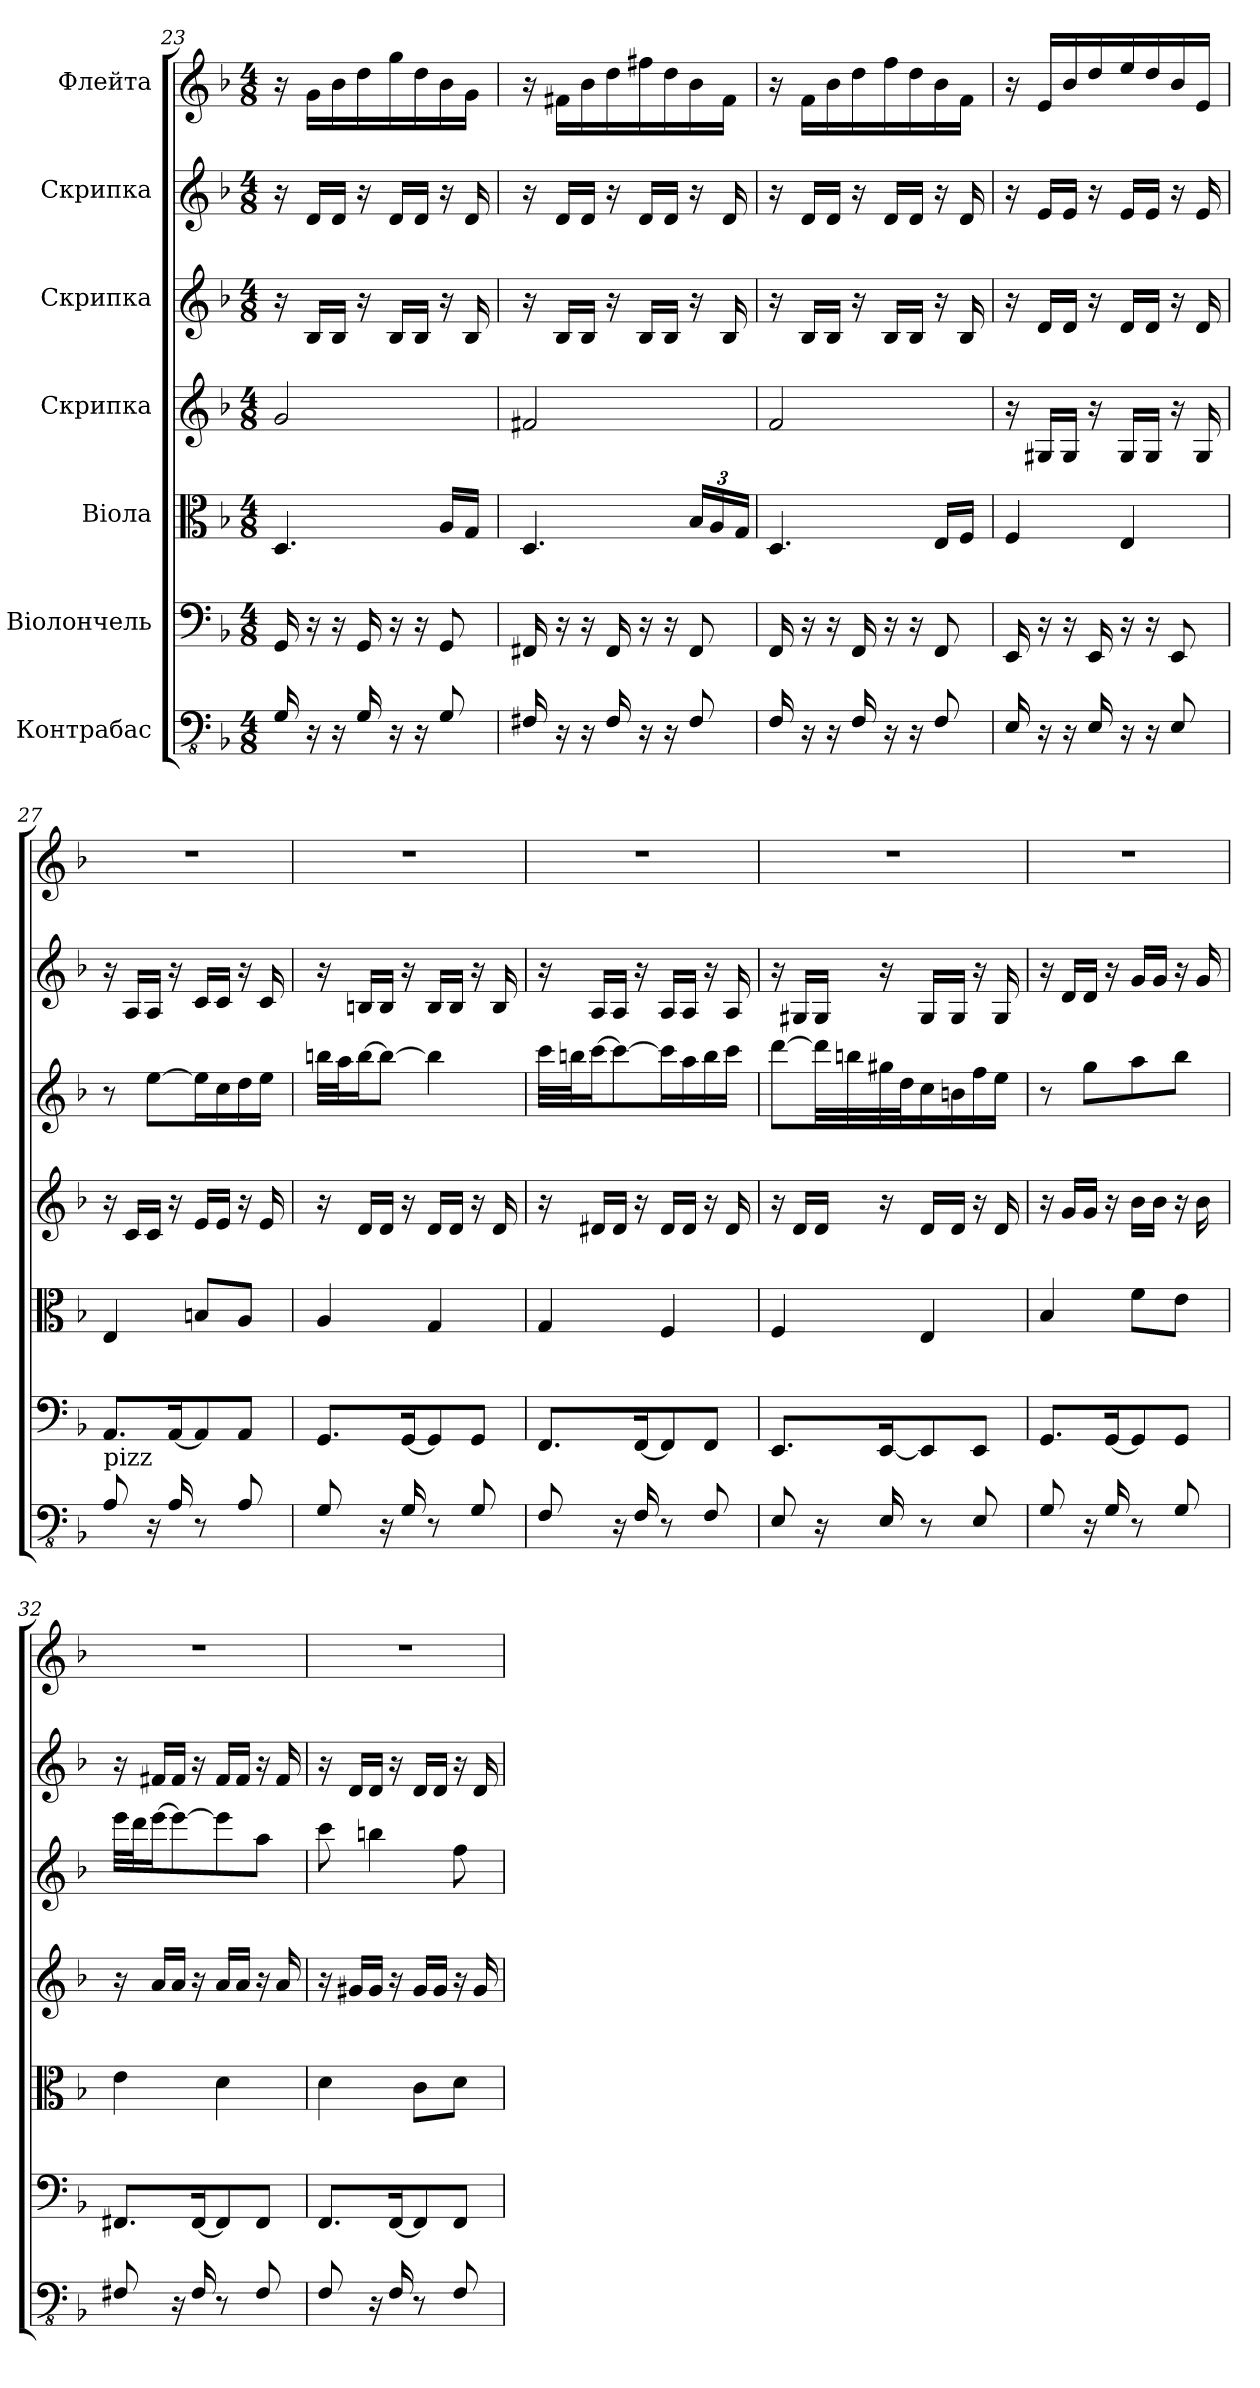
**kern	**kern	**kern	**kern	**kern	**kern	**kern
*part7	*part6	*part5	*part4	*part3	*part2	*part1
*staff7	*staff6	*staff5	*staff4	*staff3	*staff2	*staff1
*I"Контрабас	*I"Віолончель	*I"Віола	*I"Скрипка	*I"Скрипка	*I"Скрипка	*I"Флейта
*clefFv4	*clefF4	*clefC3	*clefG2	*clefG2	*clefG2	*clefG2
*ITrd7c12	*	*	*	*	*	*
*k[b-]	*k[b-]	*k[b-]	*k[b-]	*k[b-]	*k[b-]	*k[b-]
*M4/8	*M4/8	*M4/8	*M4/8	*M4/8	*M4/8	*M4/8
=23	=23	=23	=23	=23	=23	=23
16GGG/	16GG/	4.D/	2g/	16r	16r	16r
16r	16r	.	.	16B-/LL	16d/LL	16g\LL
16r	16r	.	.	16B-/JJ	16d/JJ	16b-\
16GGG/	16GG/	.	.	16r	16r	16dd\
16r	16r	.	.	16B-/LL	16d/LL	16gg\
16r	16r	.	.	16B-/JJ	16d/JJ	16dd\
8GGG/	8GG/	16A/LL	.	16r	16r	16b-\
.	.	16G/JJ	.	16B-/	16d/	16g\JJ
!!LO:PB:g=z
=24	=24	=24	=24	=24	=24	=24
16FFF#X/	16FF#X/	4.D/	2f#X/	16r	16r	16r
16r	16r	.	.	16B-/LL	16d/LL	16f#X\LL
16r	16r	.	.	16B-/JJ	16d/JJ	16b-\
16FFF#/	16FF#/	.	.	16r	16r	16dd\
16r	16r	.	.	16B-/LL	16d/LL	16ff#X\
16r	16r	.	.	16B-/JJ	16d/JJ	16dd\
*	*	*Xbrackettup	*	*	*	*
8FFF#/	8FF#/	24B-/LL	.	16r	16r	16b-\
.	.	24A/	.	.	.	.
.	.	.	.	16B-/	16d/	16f#\JJ
.	.	24G/JJ	.	.	.	.
=25	=25	=25	=25	=25	=25	=25
16FFF/	16FF/	4.D/	2f/	16r	16r	16r
16r	16r	.	.	16B-/LL	16d/LL	16f\LL
16r	16r	.	.	16B-/JJ	16d/JJ	16b-\
16FFF/	16FF/	.	.	16r	16r	16dd\
16r	16r	.	.	16B-/LL	16d/LL	16ff\
16r	16r	.	.	16B-/JJ	16d/JJ	16dd\
8FFF/	8FF/	16E/LL	.	16r	16r	16b-\
.	.	16F/JJ	.	16B-/	16d/	16f\JJ
=26	=26	=26	=26	=26	=26	=26
16EEE/	16EE/	4F/	16r	16r	16r	16r
16r	16r	.	16G#X/LL	16d/LL	16e/LL	16e/LL
16r	16r	.	16G#/JJ	16d/JJ	16e/JJ	16b-/
16EEE/	16EE/	.	16r	16r	16r	16dd/
16r	16r	4E/	16G#/LL	16d/LL	16e/LL	16ee/
16r	16r	.	16G#/JJ	16d/JJ	16e/JJ	16dd/
8EEE/	8EE/	.	16r	16r	16r	16b-/
.	.	.	16G#/	16d/	16e/	16e/JJ
!!LO:PB:g=z
=27	=27	=27	=27	=27	=27	=27
!LO:TX:a:t=pizz	!	!	!	!	!	!
8AAA/	8.AA/L	4E/	16r	8r	16r	2r
.	.	.	16c/LL	.	16A/LL	.
16r	.	.	16c/JJ	[8ee\L	16A/JJ	.
16AAA/	[16AA/K	.	16r	.	16r	.
8r	8AA/]	8Bn/L	16e/LL	16ee\L]	16c/LL	.
.	.	.	16e/JJ	16cc\	16c/JJ	.
8AAA/	8AA/J	8A/J	16r	16dd\	16r	.
.	.	.	16e/	16ee\JJ	16c/	.
=28	=28	=28	=28	=28	=28	=28
8GGG/	8.GG/L	4A/	16r	32bbn\LLL	16r	2r
.	.	.	.	32aa\J	.	.
.	.	.	16d/LL	[16bb\J	16Bn/LL	.
16r	.	.	16d/JJ	8bb\J_	16B/JJ	.
16GGG/	[16GG/K	.	16r	.	16r	.
8r	8GG/]	4G/	16d/LL	4bb\]	16B/LL	.
.	.	.	16d/JJ	.	16B/JJ	.
8GGG/	8GG/J	.	16r	.	16r	.
.	.	.	16d/	.	16B/	.
=29	=29	=29	=29	=29	=29	=29
8FFF/	8.FF/L	4G/	16r	32ccc\LLL	16r	2r
.	.	.	.	32bbn\J	.	.
.	.	.	16d#X/LL	[16ccc\J	16A/LL	.
16r	.	.	16d#/JJ	8ccc\_	16A/JJ	.
16FFF/	[16FF/K	.	16r	.	16r	.
8r	8FF/]	4F/	16d#/LL	16ccc\L]	16A/LL	.
.	.	.	16d#/JJ	16aa\	16A/JJ	.
8FFF/	8FF/J	.	16r	16bb\	16r	.
.	.	.	16d#/	16ccc\JJ	16A/	.
!!LO:PB:g=z
=30	=30	=30	=30	=30	=30	=30
8EEE/	8.EE/L	4F/	16r	[8ddd\L	16r	2r
.	.	.	16d/LL	.	16G#X/LL	.
16r	.	.	16d/JJ	32ddd\LL]	16G#/JJ	.
.	.	.	.	32bbn\	.	.
16EEE/	[16EE/K	.	16r	32gg#X\	16r	.
.	.	.	.	32dd\J	.	.
8r	8EE/]	4E/	16d/LL	16cc\	16G#/LL	.
.	.	.	16d/JJ	16bn\	16G#/JJ	.
8EEE/	8EE/J	.	16r	16ff\	16r	.
.	.	.	16d/	16ee\JJ	16G#/	.
=31	=31	=31	=31	=31	=31	=31
8GGG/	8.GG/L	4B-/	16r	8r	16r	2r
.	.	.	16g/LL	.	16d/LL	.
16r	.	.	16g/JJ	8gg\L	16d/JJ	.
16GGG/	[16GG/K	.	16r	.	16r	.
8r	8GG/]	8f\L	16b-\LL	8aa\	16g/LL	.
.	.	.	16b-\JJ	.	16g/JJ	.
8GGG/	8GG/J	8e\J	16r	8bb-\J	16r	.
.	.	.	16b-\	.	16g/	.
=32	=32	=32	=32	=32	=32	=32
8FFF#X/	8.FF#X/L	4e\	16r	32eee\LLL	16r	2r
.	.	.	.	32ddd\J	.	.
.	.	.	16a/LL	[16eee\J	16f#X/LL	.
16r	.	.	16a/JJ	8eee\_	16f#/JJ	.
16FFF#/	[16FF#/K	.	16r	.	16r	.
8r	8FF#/]	4d\	16a/LL	8eee\]	16f#/LL	.
.	.	.	16a/JJ	.	16f#/JJ	.
8FFF#/	8FF#/J	.	16r	8aa\J	16r	.
.	.	.	16a/	.	16f#/	.
!!LO:PB:g=z
=33	=33	=33	=33	=33	=33	=33
8FFF/	8.FF/L	4d\	16r	8ccc\	16r	2r
.	.	.	16g#X/LL	.	16d/LL	.
16r	.	.	16g#/JJ	4bbn\	16d/JJ	.
16FFF/	[16FF/K	.	16r	.	16r	.
8r	8FF/]	8c\L	16g#/LL	.	16d/LL	.
.	.	.	16g#/JJ	.	16d/JJ	.
8FFF/	8FF/J	8d\J	16r	8ff\	16r	.
.	.	.	16g#/	.	16d/	.
=	=	=	=	=	=	=
*-	*-	*-	*-	*-	*-	*-
